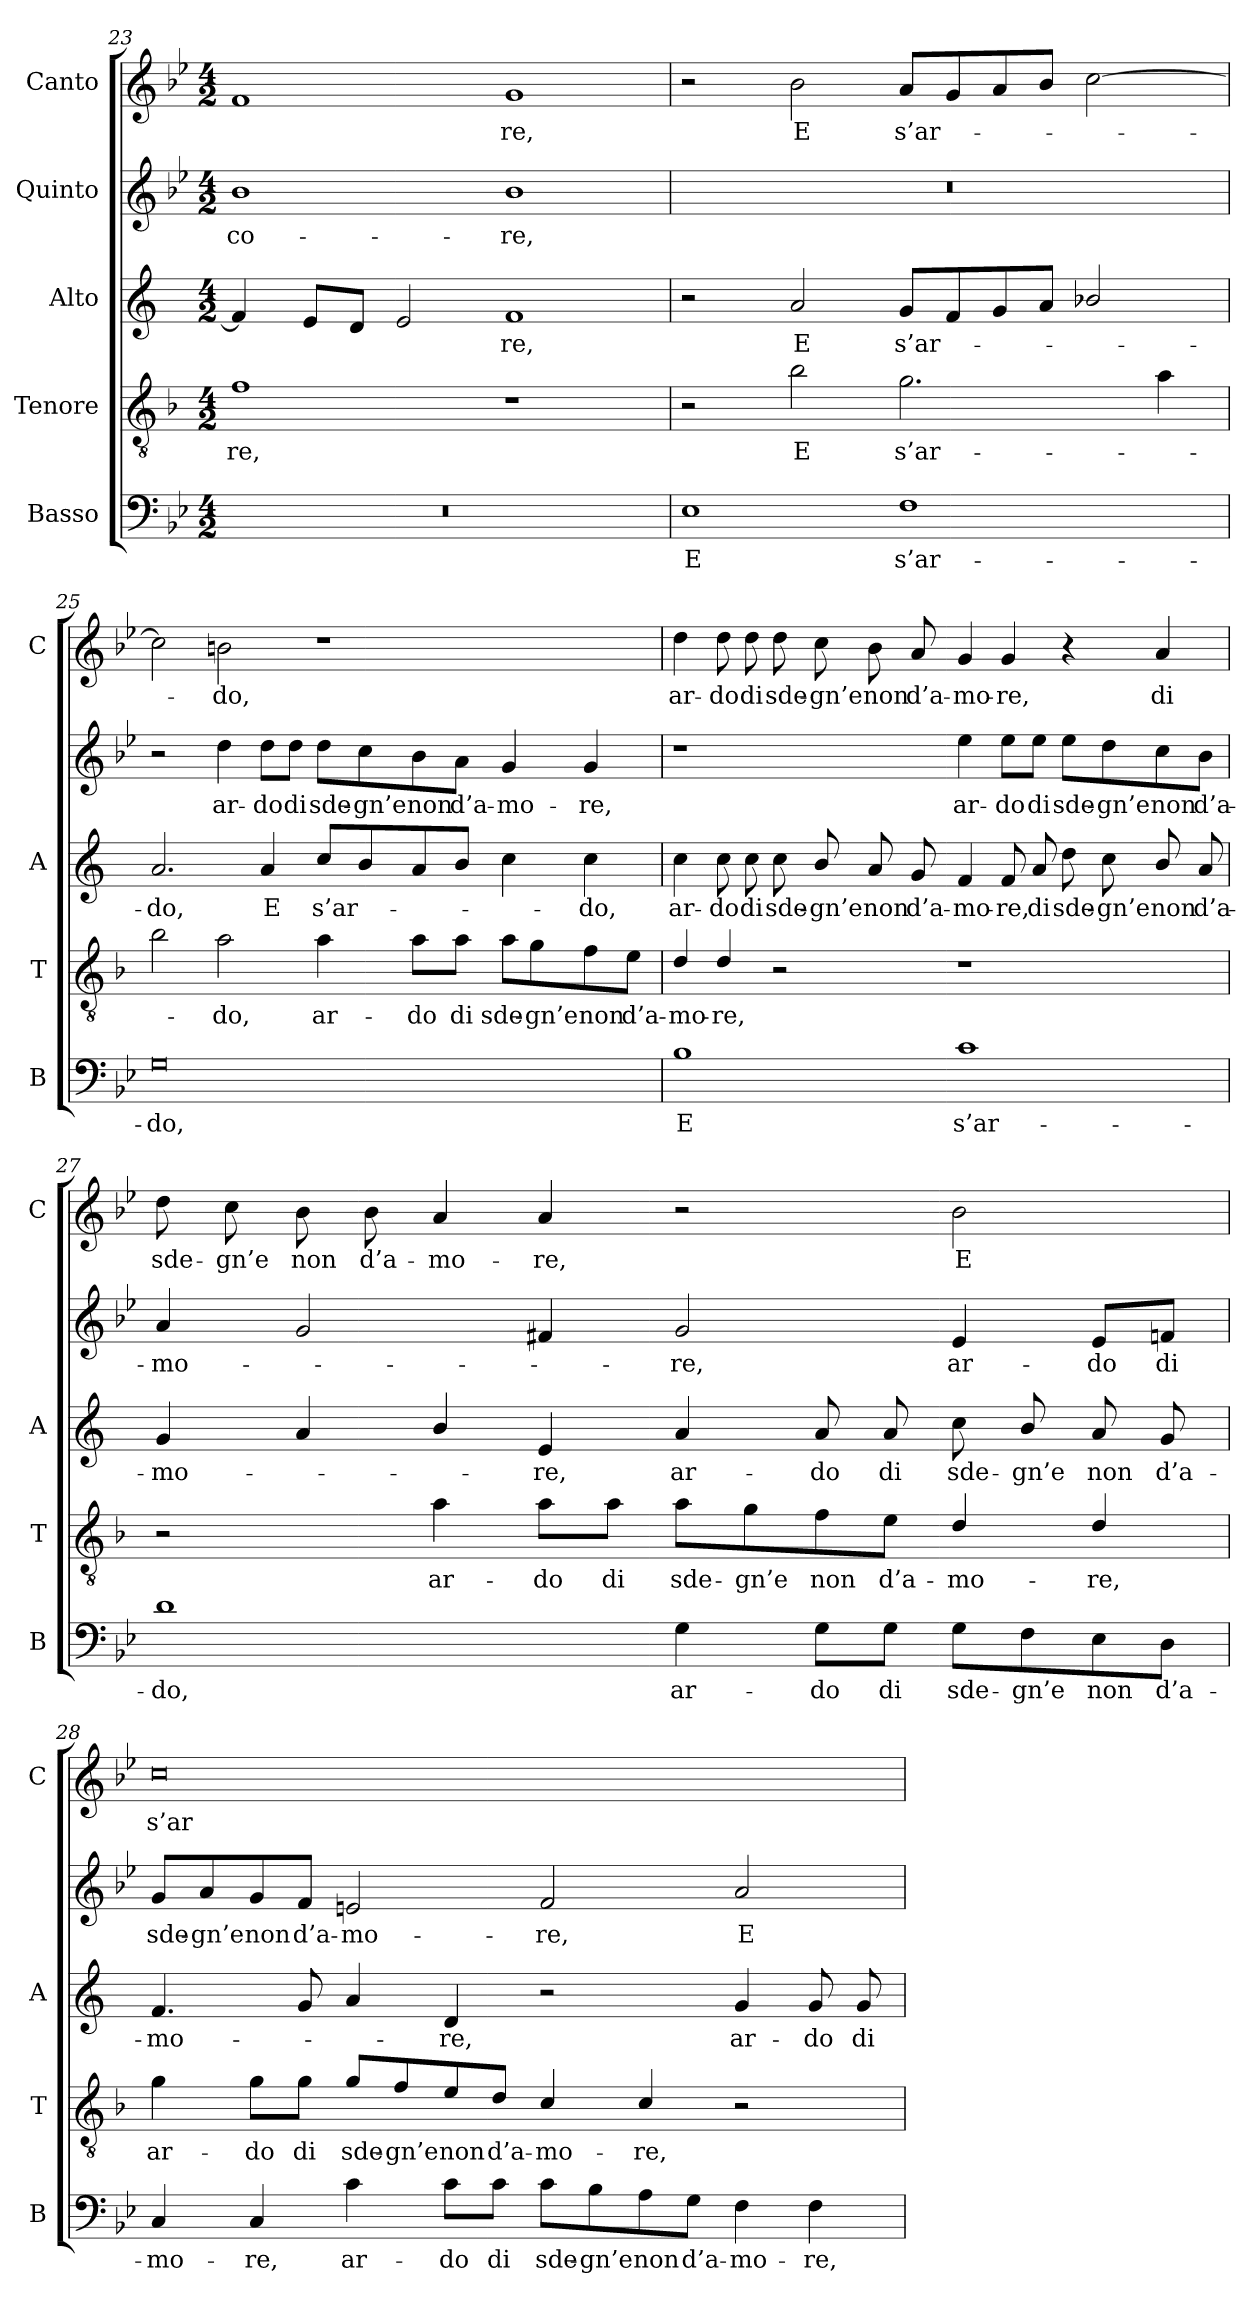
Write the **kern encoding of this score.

**kern	**text	**kern	**text	**kern	**text	**kern	**text	**kern	**text
*part5	*part5	*part4	*part4	*part3	*part3	*part2	*part2	*part1	*part1
*staff5	*staff5	*staff4	*staff4	*staff3	*staff3	*staff2	*staff2	*staff1	*staff1
*I"Basso	*	*I"Tenore	*	*I"Alto	*	*I"Quinto	*	*I"Canto	*
*I'B	*	*I'T	*	*I'A	*	*	*	*I'C	*
!!LO:LB:g=z
*clefF4	*	*clefGv2	*	*clefG2	*	*clefG2	*	*clefG2	*
*	*	*ITrd4c7	*	*ITrd1c2	*	*	*	*	*
*k[b-e-]	*	*k[b-e-]	*	*k[b-e-]	*	*k[b-e-]	*	*k[b-e-]	*
*B-:	*	*B-:	*	*B-:	*	*B-:	*	*B-:	*
*M4/2	*	*M4/2	*	*M4/2	*	*M4/2	*	*M4/2	*
=23	=23	=23	=23	=23	=23	=23	=23	=23	=23
!	!	!	!LO:LY:b	!	!	!	!LO:LY:b	!	!
0r	.	1B-	-re,	4e-/]	.	1b-	co-	1f	.
.	.	.	.	8d/L	.	.	.	.	.
.	.	.	.	8c/J	.	.	.	.	.
.	.	.	.	2d/	.	.	.	.	.
!	!	!	!	!	!LO:LY:b	!	!LO:LY:b	!	!LO:LY:b
.	.	1r	.	1e-	-re,	1b-	-re,	1g	-re,
=24	=24	=24	=24	=24	=24	=24	=24	=24	=24
!	!LO:LY:b	!	!	!	!	!	!	!	!
1E-	E	2r	.	2r	.	0r	.	2r	.
!	!	!	!LO:LY:b	!	!LO:LY:b	!	!	!	!LO:LY:b
.	.	2e-\	E	2g/	E	.	.	2b-\	E
!	!LO:LY:b	!	!LO:LY:b	!	!LO:LY:b	!	!	!	!LO:LY:b
1F	s’ar-	2.c\	s’ar-	8f/L	s’ar-	.	.	8a/L	s’ar-
.	.	.	.	8e-/	.	.	.	8g/	.
.	.	.	.	8f/	.	.	.	8a/	.
.	.	.	.	8g/J	.	.	.	8b-/J	.
.	.	.	.	2a-X/	.	.	.	[2cc\	.
.	.	4d\	.	.	.	.	.	.	.
=25	=25	=25	=25	=25	=25	=25	=25	=25	=25
!	!LO:LY:b	!	!	!	!LO:LY:b	!	!	!	!
0G	-do,	2e-\	.	2.g/	-do,	2r	.	2cc\]	.
!	!	!	!LO:LY:b	!	!	!	!LO:LY:b	!	!LO:LY:b
.	.	2d\	-do,	.	.	4dd\	ar-	2bn\	-do,
!	!	!	!	!	!LO:LY:b	!	!LO:LY:b	!	!
.	.	.	.	4g/	E	8dd\L	-do	.	.
!	!	!	!	!	!	!	!LO:LY:b	!	!
.	.	.	.	.	.	8dd\J	di	.	.
!	!	!	!LO:LY:b	!	!LO:LY:b	!	!LO:LY:b	!	!
.	.	4d\	ar-	8b-/L	s’ar-	8dd\L	sde-	1r	.
!	!	!	!	!	!	!	!LO:LY:b	!	!
.	.	.	.	8a/	.	8cc\	-gn’e	.	.
!	!	!	!LO:LY:b	!	!	!	!LO:LY:b	!	!
.	.	8d\L	-do	8g/	.	8b-\	non	.	.
!	!	!	!LO:LY:b	!	!	!	!LO:LY:b	!	!
.	.	8d\J	di	8a/J	.	8a\J	d’a-	.	.
!	!	!	!LO:LY:b	!	!	!	!LO:LY:b	!	!
.	.	8d\L	sde-	4b-\	.	4g/	-mo-	.	.
!	!	!	!LO:LY:b	!	!	!	!	!	!
.	.	8c\	-gn’e	.	.	.	.	.	.
!	!	!	!LO:LY:b	!	!LO:LY:b	!	!LO:LY:b	!	!
.	.	8B-\	non	4b-\	-do,	4g/	-re,	.	.
!	!	!	!LO:LY:b	!	!	!	!	!	!
.	.	8A\J	d’a-	.	.	.	.	.	.
!!LO:LB:g=z
=26	=26	=26	=26	=26	=26	=26	=26	=26	=26
!	!LO:LY:b	!	!LO:LY:b	!	!LO:LY:b	!	!	!	!LO:LY:b
1B-	E	4G/	-mo-	4b-\	ar-	1r	.	4dd\	ar-
!	!	!	!LO:LY:b	!	!LO:LY:b	!	!	!	!LO:LY:b
.	.	4G/	-re,	8b-\	-do	.	.	8dd\	-do
!	!	!	!	!	!LO:LY:b	!	!	!	!LO:LY:b
.	.	.	.	8b-\	di	.	.	8dd\	di
!	!	!	!	!	!LO:LY:b	!	!	!	!LO:LY:b
.	.	2r	.	8b-\	sde-	.	.	8dd\	sde-
!	!	!	!	!	!LO:LY:b	!	!	!	!LO:LY:b
.	.	.	.	8a/	-gn’e	.	.	8cc\	-gn’e
!	!	!	!	!	!LO:LY:b	!	!	!	!LO:LY:b
.	.	.	.	8g/	non	.	.	8b-\	non
!	!	!	!	!	!LO:LY:b	!	!	!	!LO:LY:b
.	.	.	.	8f/	d’a-	.	.	8a/	d’a-
!	!LO:LY:b	!	!	!	!LO:LY:b	!	!LO:LY:b	!	!LO:LY:b
1c	s’ar-	1r	.	4e-/	-mo-	4ee-\	ar-	4g/	-mo-
!	!	!	!	!	!LO:LY:b	!	!LO:LY:b	!	!LO:LY:b
.	.	.	.	8e-/	-re,	8ee-\L	-do	4g/	-re,
!	!	!	!	!	!LO:LY:b	!	!LO:LY:b	!	!
.	.	.	.	8g/	di	8ee-\J	di	.	.
!	!	!	!	!	!LO:LY:b	!	!LO:LY:b	!	!
.	.	.	.	8cc\	sde-	8ee-\L	sde-	4r	.
!	!	!	!	!	!LO:LY:b	!	!LO:LY:b	!	!
.	.	.	.	8b-\	-gn’e	8dd\	-gn’e	.	.
!	!	!	!	!	!LO:LY:b	!	!LO:LY:b	!	!LO:LY:b
.	.	.	.	8a/	non	8cc\	non	4a/	di
!	!	!	!	!	!LO:LY:b	!	!LO:LY:b	!	!
.	.	.	.	8g/	d’a-	8b-\J	d’a-	.	.
=27	=27	=27	=27	=27	=27	=27	=27	=27	=27
!	!LO:LY:b	!	!	!	!LO:LY:b	!	!LO:LY:b	!	!LO:LY:b
1d	-do,	2r	.	4f/	-mo-	4a/	-mo-	8dd\	sde-
!	!	!	!	!	!	!	!	!	!LO:LY:b
.	.	.	.	.	.	.	.	8cc\	-gn’e
!	!	!	!	!	!	!	!	!	!LO:LY:b
.	.	.	.	4g/	.	2g/	.	8b-\	non
!	!	!	!	!	!	!	!	!	!LO:LY:b
.	.	.	.	.	.	.	.	8b-\	d’a-
!	!	!	!LO:LY:b	!	!	!	!	!	!LO:LY:b
.	.	4d\	ar-	4a/	.	.	.	4a/	-mo-
!	!	!	!LO:LY:b	!	!LO:LY:b	!	!	!	!LO:LY:b
.	.	8d\L	-do	4d/	-re,	4f#X/	.	4a/	-re,
!	!	!	!LO:LY:b	!	!	!	!	!	!
.	.	8d\J	di	.	.	.	.	.	.
!	!LO:LY:b	!	!LO:LY:b	!	!LO:LY:b	!	!LO:LY:b	!	!
4G\	ar-	8d\L	sde-	4g/	ar-	2g/	-re,	2r	.
!	!	!	!LO:LY:b	!	!	!	!	!	!
.	.	8c\	-gn’e	.	.	.	.	.	.
!	!LO:LY:b	!	!LO:LY:b	!	!LO:LY:b	!	!	!	!
8G\L	-do	8B-\	non	8g/	-do	.	.	.	.
!	!LO:LY:b	!	!LO:LY:b	!	!LO:LY:b	!	!	!	!
8G\J	di	8A\J	d’a-	8g/	di	.	.	.	.
!	!LO:LY:b	!	!LO:LY:b	!	!LO:LY:b	!	!LO:LY:b	!	!LO:LY:b
8G\L	sde-	4G/	-mo-	8b-\	sde-	4e-/	ar-	2b-\	E
!	!LO:LY:b	!	!	!	!LO:LY:b	!	!	!	!
8F\	-gn’e	.	.	8a/	-gn’e	.	.	.	.
!	!LO:LY:b	!	!LO:LY:b	!	!LO:LY:b	!	!LO:LY:b	!	!
8E-\	non	4G/	-re,	8g/	non	8e-/L	-do	.	.
!	!LO:LY:b	!	!	!	!LO:LY:b	!	!LO:LY:b	!	!
8D\J	d’a-	.	.	8f/	d’a-	8fn/J	di	.	.
!!LO:PB:g=z
=28	=28	=28	=28	=28	=28	=28	=28	=28	=28
!	!LO:LY:b	!	!LO:LY:b	!	!LO:LY:b	!	!LO:LY:b	!	!LO:LY:b
4C/	-mo-	4c\	ar-	4.e-/	-mo-	8g/L	sde-	0cc	s’ar-
!	!	!	!	!	!	!	!LO:LY:b	!	!
.	.	.	.	.	.	8a/	-gn’e	.	.
!	!LO:LY:b	!	!LO:LY:b	!	!	!	!LO:LY:b	!	!
4C/	-re,	8c\L	-do	.	.	8g/	non	.	.
!	!	!	!LO:LY:b	!	!	!	!LO:LY:b	!	!
.	.	8c\J	di	8f/	.	8f/J	d’a-	.	.
!	!LO:LY:b	!	!LO:LY:b	!	!	!	!LO:LY:b	!	!
4c\	ar-	8c/L	sde-	4g/	.	2en/	-mo-	.	.
!	!	!	!LO:LY:b	!	!	!	!	!	!
.	.	8B-/	-gn’e	.	.	.	.	.	.
!	!LO:LY:b	!	!LO:LY:b	!	!LO:LY:b	!	!	!	!
8c\L	-do	8A/	non	4c/	-re,	.	.	.	.
!	!LO:LY:b	!	!LO:LY:b	!	!	!	!	!	!
8c\J	di	8G/J	d’a-	.	.	.	.	.	.
!	!LO:LY:b	!	!LO:LY:b	!	!	!	!LO:LY:b	!	!
8c\L	sde-	4F/	-mo-	2r	.	2f/	-re,	.	.
!	!LO:LY:b	!	!	!	!	!	!	!	!
8B-\	-gn’e	.	.	.	.	.	.	.	.
!	!LO:LY:b	!	!LO:LY:b	!	!	!	!	!	!
8A\	non	4F/	-re,	.	.	.	.	.	.
!	!LO:LY:b	!	!	!	!	!	!	!	!
8G\J	d’a-	.	.	.	.	.	.	.	.
!	!LO:LY:b	!	!	!	!LO:LY:b	!	!LO:LY:b	!	!
4F\	-mo-	2r	.	4f/	ar-	2a/	E	.	.
!	!LO:LY:b	!	!	!	!LO:LY:b	!	!	!	!
4F\	-re,	.	.	8f/	-do	.	.	.	.
!	!	!	!	!	!LO:LY:b	!	!	!	!
.	.	.	.	8f/	di	.	.	.	.
=	=	=	=	=	=	=	=	=	=
*-	*-	*-	*-	*-	*-	*-	*-	*-	*-
